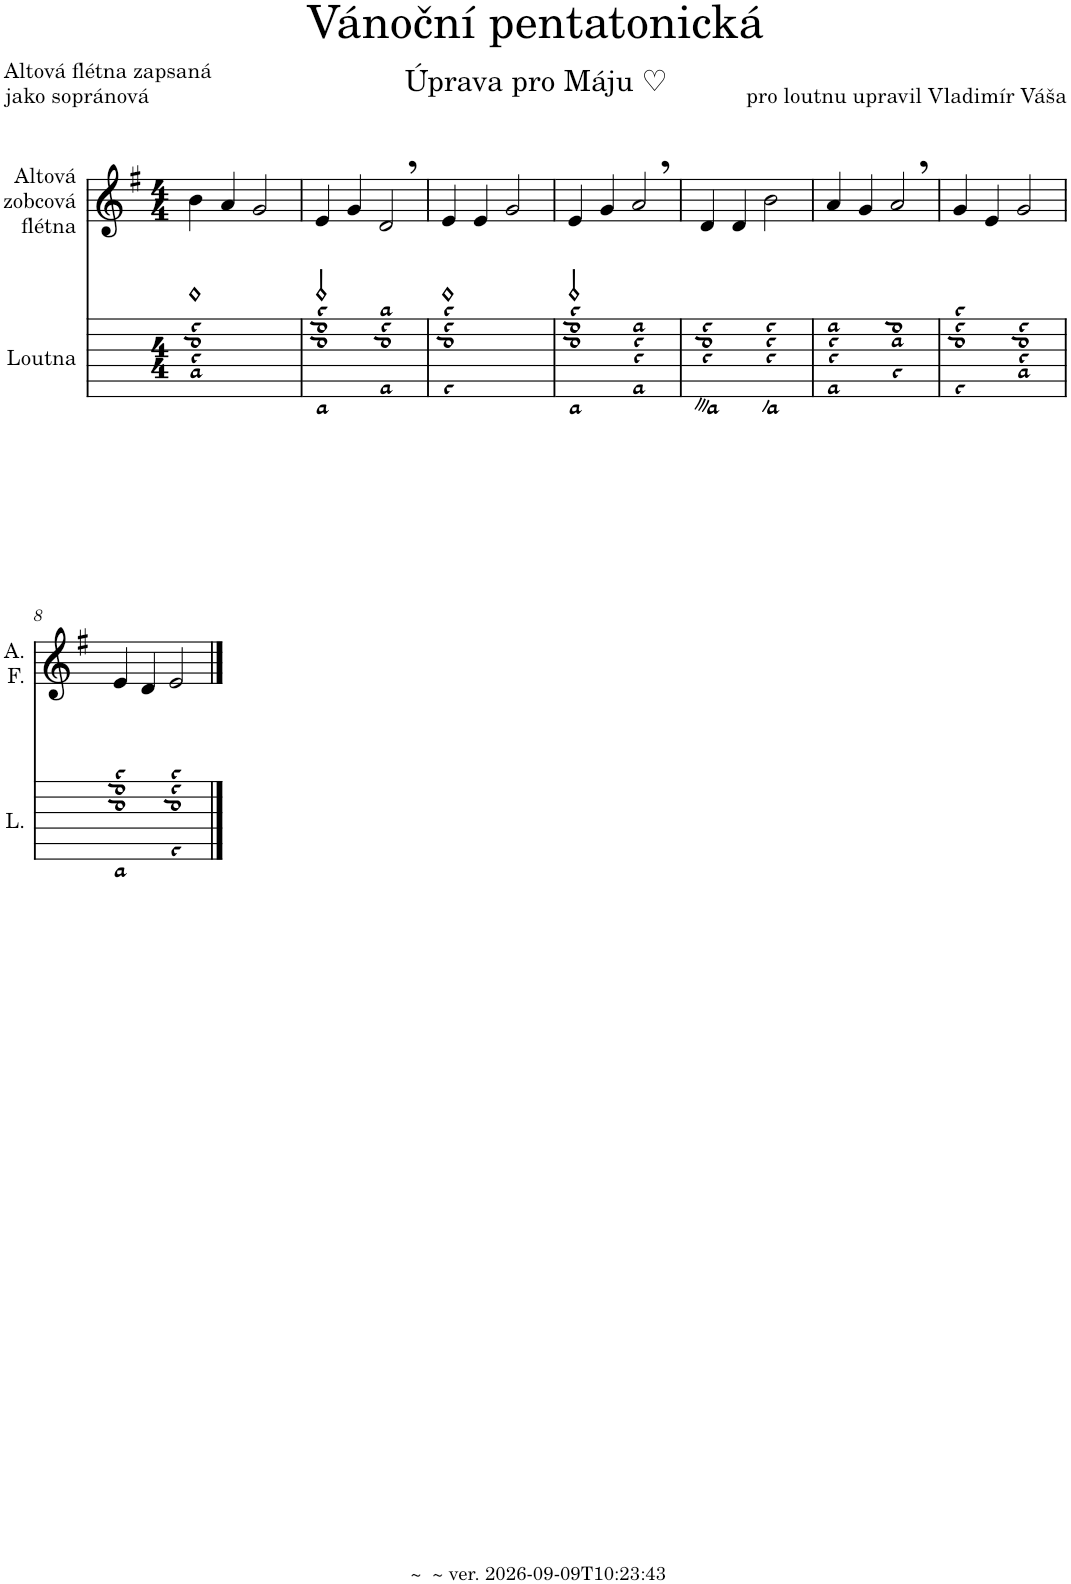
**kern	**kern	**kern	**harte
*part2	*part2	*part1	*part1
*staff3	*staff2	*staff1	*
*I"Loutna	*	*I"Altová zobcová flétna	*
*I'L.	*	*I'A. F.	*
*stria6	*stria5	*	*
*	*clefGv2	*clefG2	*
*	*	*Trd-3c-5	*
*k[]	*k[]	*k[f#]	*
*M4/4	*M4/4	*M4/4	*
=1	=1	=1	=1
!	!	!	!LO:H:kt=N.C.
1C 1G 1c 1e	1C 1G 1c 1e	4b\	N
.	.	4a/	.
.	.	2g/	.
=2	=2	=2	=2
!	!	!	!LO:H:kt=N.C.
2FF 2c 2f 2a	2FF 2c 2f 2a	4e/	N
.	.	4g/	.
!	!	!	!LO:H:kt=N.C.
2GG 2c 2e 2g	2GG 2c 2e 2g	2d,/	N
=3	=3	=3	=3
!	!	!	!LO:H:kt=m
1AA 1c 1e 1a	1AA 1c 1e 1a	4e/	E:min
.	.	4e/	.
.	.	2g/	.
=4	=4	=4	=4
!	!	!	!LO:H:kt=N.C.
2FF 2c 2f 2a	2FF 2c 2f 2a	4e/	N
.	.	4g/	.
!	!	!	!LO:H:kt=N.C.
2GG 2G 2B 2d	2GG 2G 2B 2d	2a,/	N
=5	=5	=5	=5
!	!	!	!LO:H:kt=N.C.
2CC 2G 2c 2e	2CC 2G 2c 2e	4d/	N
.	.	4d/	.
!	!	!	!LO:H:kt=m
2EE 2G 2B 2e	2EE 2G 2B 2e	2b\	B:min
=6	=6	=6	=6
!	!	!	!LO:H:kt=N.C.
2GG 2G 2B 2d	2GG 2G 2B 2d	4a/	N
.	.	4g/	.
!	!	!	!LO:H:kt=m
2D 2A 2f	2D 2A 2f	2a,/	A:min
=7	=7	=7	=7
!	!	!	!LO:H:kt=m
2AA 2c 2e 2a	2AA 2c 2e 2a	4g/	E:min
.	.	4e/	.
!	!	!	!LO:H:kt=N.C.
2C 2G 2c 2e	2C 2G 2c 2e	2g/	N
!!LO:LB:g=z
=8	=8	=8	=8
!	!	!	!LO:H:kt=N.C.
2FF 2c 2f 2a	2FF 2c 2f 2a	4e/	N
.	.	4d/	.
!	!	!	!LO:H:kt=m
2AA 2c 2e 2a	2AA 2c 2e 2a	2e/	E:min
==	==	==	==
*-	*-	*-	*-
